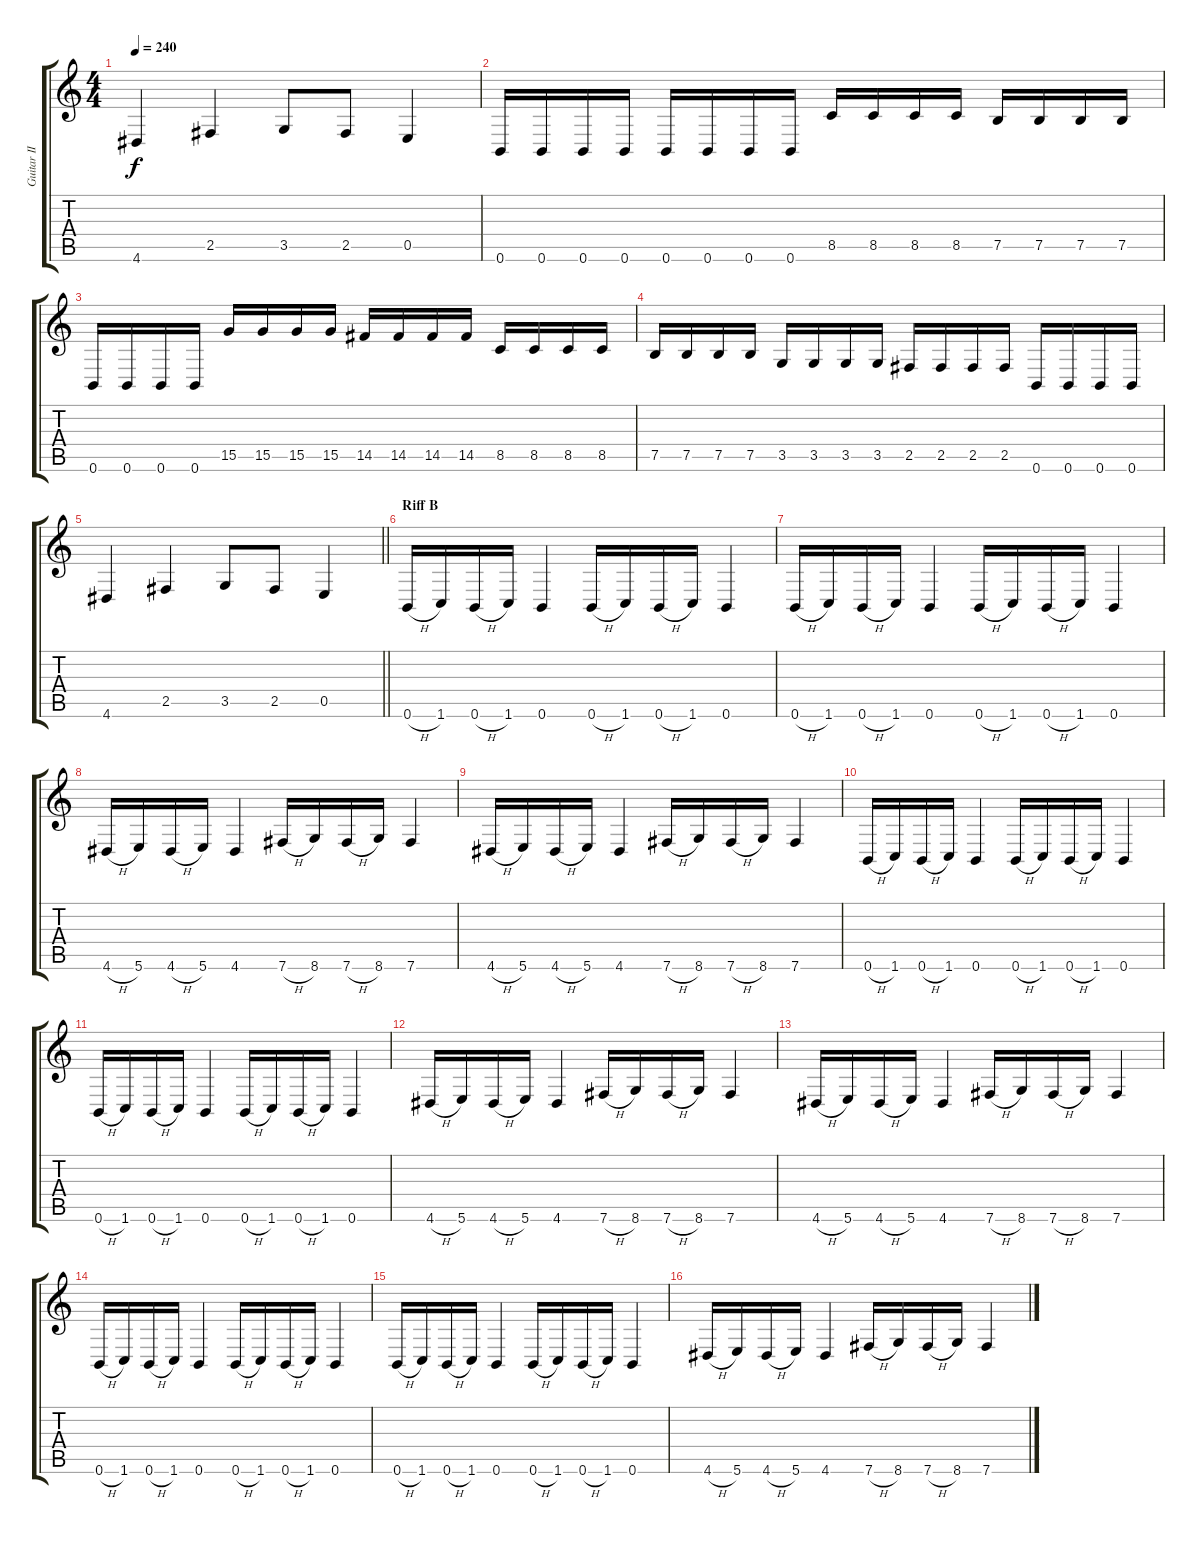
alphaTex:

\track ("Guitar II" "Guitar II") {instrument distortionguitar}
\staff {score tabs}
\tuning (B3 Gb3 D3 A2 E2 B1) {hide}
\ts (4 4)
\tempo 240
\clef g2
\ks c
4.6.4{dy f} 2.5.4 3.5.8 2.5.8 0.5.4 |
0.6.16 0.6.16 0.6.16 0.6.16 0.6.16 0.6.16 0.6.16 0.6.16 8.5.16 8.5.16 8.5.16 8.5.16 7.5.16 7.5.16 7.5.16 7.5.16 |
0.6.16 0.6.16 0.6.16 0.6.16 15.5.16 15.5.16 15.5.16 15.5.16 14.5.16 14.5.16 14.5.16 14.5.16 8.5.16 8.5.16 8.5.16 8.5.16 |
7.5.16 7.5.16 7.5.16 7.5.16 3.5.16 3.5.16 3.5.16 3.5.16 2.5.16 2.5.16 2.5.16 2.5.16 0.6.16 0.6.16 0.6.16 0.6.16 |
\barLineRight lightlight
4.6.4 2.5.4 3.5.8 2.5.8 0.5.4 |
\section ("" "Riff B")
0.6{h}.16 1.6.16 0.6{h}.16 1.6.16 0.6.4 0.6{h}.16 1.6.16 0.6{h}.16 1.6.16 0.6.4 |
0.6{h}.16 1.6.16 0.6{h}.16 1.6.16 0.6.4 0.6{h}.16 1.6.16 0.6{h}.16 1.6.16 0.6.4 |
4.6{h}.16 5.6.16 4.6{h}.16 5.6.16 4.6.4 7.6{h}.16 8.6.16 7.6{h}.16 8.6.16 7.6.4 |
4.6{h}.16 5.6.16 4.6{h}.16 5.6.16 4.6.4 7.6{h}.16 8.6.16 7.6{h}.16 8.6.16 7.6.4 |
0.6{h}.16 1.6.16 0.6{h}.16 1.6.16 0.6.4 0.6{h}.16 1.6.16 0.6{h}.16 1.6.16 0.6.4 |
0.6{h}.16 1.6.16 0.6{h}.16 1.6.16 0.6.4 0.6{h}.16 1.6.16 0.6{h}.16 1.6.16 0.6.4 |
4.6{h}.16 5.6.16 4.6{h}.16 5.6.16 4.6.4 7.6{h}.16 8.6.16 7.6{h}.16 8.6.16 7.6.4 |
4.6{h}.16 5.6.16 4.6{h}.16 5.6.16 4.6.4 7.6{h}.16 8.6.16 7.6{h}.16 8.6.16 7.6.4 |
0.6{h}.16 1.6.16 0.6{h}.16 1.6.16 0.6.4 0.6{h}.16 1.6.16 0.6{h}.16 1.6.16 0.6.4 |
0.6{h}.16 1.6.16 0.6{h}.16 1.6.16 0.6.4 0.6{h}.16 1.6.16 0.6{h}.16 1.6.16 0.6.4 |
4.6{h}.16 5.6.16 4.6{h}.16 5.6.16 4.6.4 7.6{h}.16 8.6.16 7.6{h}.16 8.6.16 7.6.4
